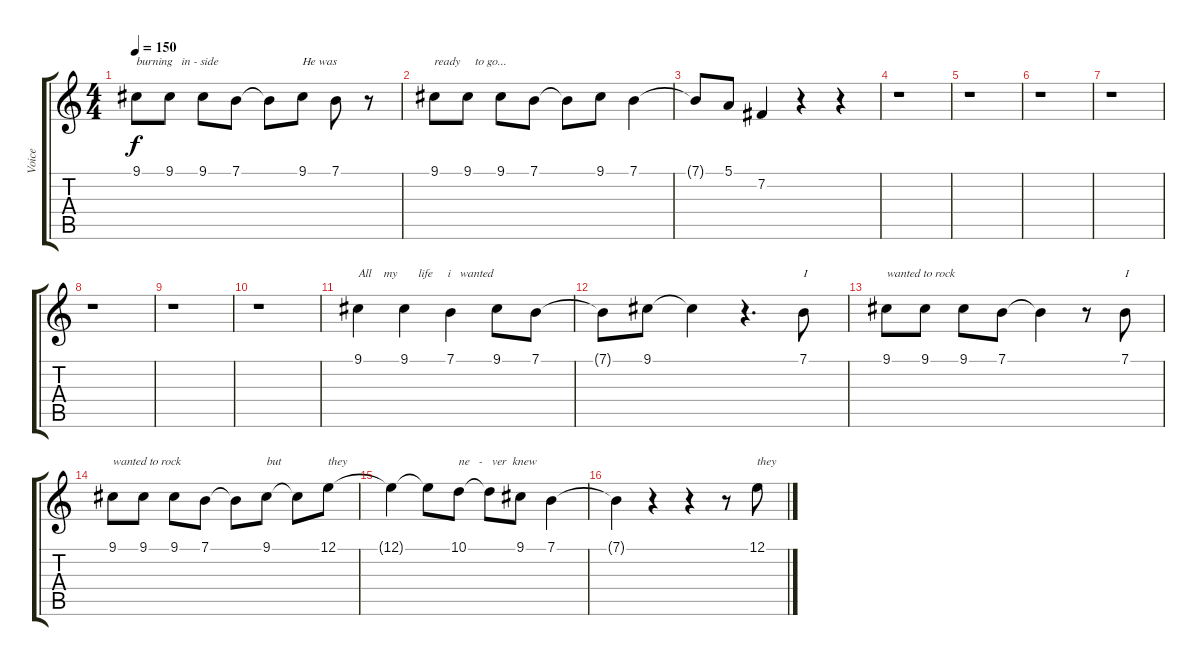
\track ("Voice" "Voice") {instrument violin}
\staff {score tabs}
\tuning (E4 B3 G3 D3 A2 E2) {hide}
\ts (4 4)
\tempo 150
\clef g2
\ks c
9.1.8{txt "burning   in - side" dy f} 9.1.8 9.1.8 7.1.8 7.1{t}.8 9.1.8{txt "He was"} 7.1.8 r.8 |
9.1.8{txt "ready     to go..."} 9.1.8 9.1.8 7.1.8 7.1{t}.8 9.1.8 7.1.4 |
7.1{t}.8 5.1.8 7.2.4 r.4 r.4 |
r.1 |
r.1 |
r.1 |
r.1 |
r.1 |
r.1 |
r.1 |
9.1.4{txt "All    my       life     i   wanted"} 9.1.4 7.1.4 9.1.8 7.1.8 |
7.1{t}.8 9.1.8 9.1{t}.4 r.4{d} 7.1.8{txt "I"} |
9.1.8{txt "wanted to rock"} 9.1.8 9.1.8 7.1.8 7.1{t}.4 r.8 7.1.8{txt "I"} |
9.1.8{txt "wanted to rock"} 9.1.8 9.1.8 7.1.8 7.1{t}.8 9.1.8{txt "but"} 9.1{t}.8 12.1.8{txt "they"} |
12.1{t}.4 12.1{t}.8 10.1.8{txt "ne   -   ver  knew"} 10.1{t}.8 9.1.8 7.1.4 |
7.1{t}.4 r.4 r.4 r.8 12.1.8{txt "they"}
